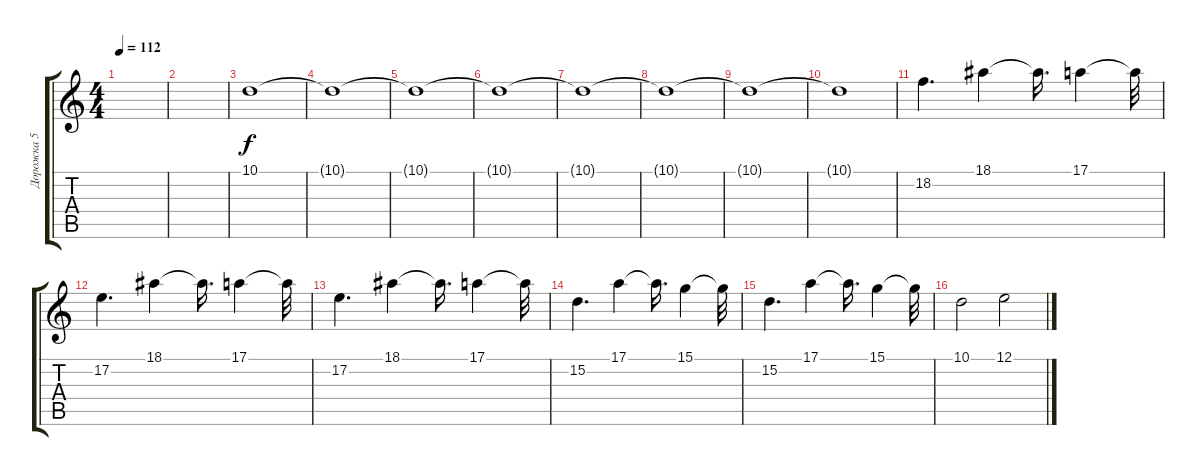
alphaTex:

\track ("Дорожка 5" "Дорожка 5") {instrument stringensemble1}
\staff {score tabs}
\tuning (E4 B3 G3 D3 A2 E2) {hide}
\ts (4 4)
\tempo 112
\clef g2
\ks c
|
|
10.1.1 |
10.1{t}.1 |
10.1{t}.1 |
10.1{t}.1 |
10.1{t}.1 |
10.1{t}.1 |
10.1{t}.1 |
10.1{t}.1 |
18.2.4{d} 18.1.4 18.1{t}.16{d} 17.1.4 17.1{t}.32 |
17.2.4{d} 18.1.4 18.1{t}.16{d} 17.1.4 17.1{t}.32 |
17.2.4{d} 18.1.4 18.1{t}.16{d} 17.1.4 17.1{t}.32 |
15.2.4{d} 17.1.4 17.1{t}.16{d} 15.1.4 15.1{t}.32 |
15.2.4{d} 17.1.4 17.1{t}.16{d} 15.1.4 15.1{t}.32 |
10.1.2 12.1.2
